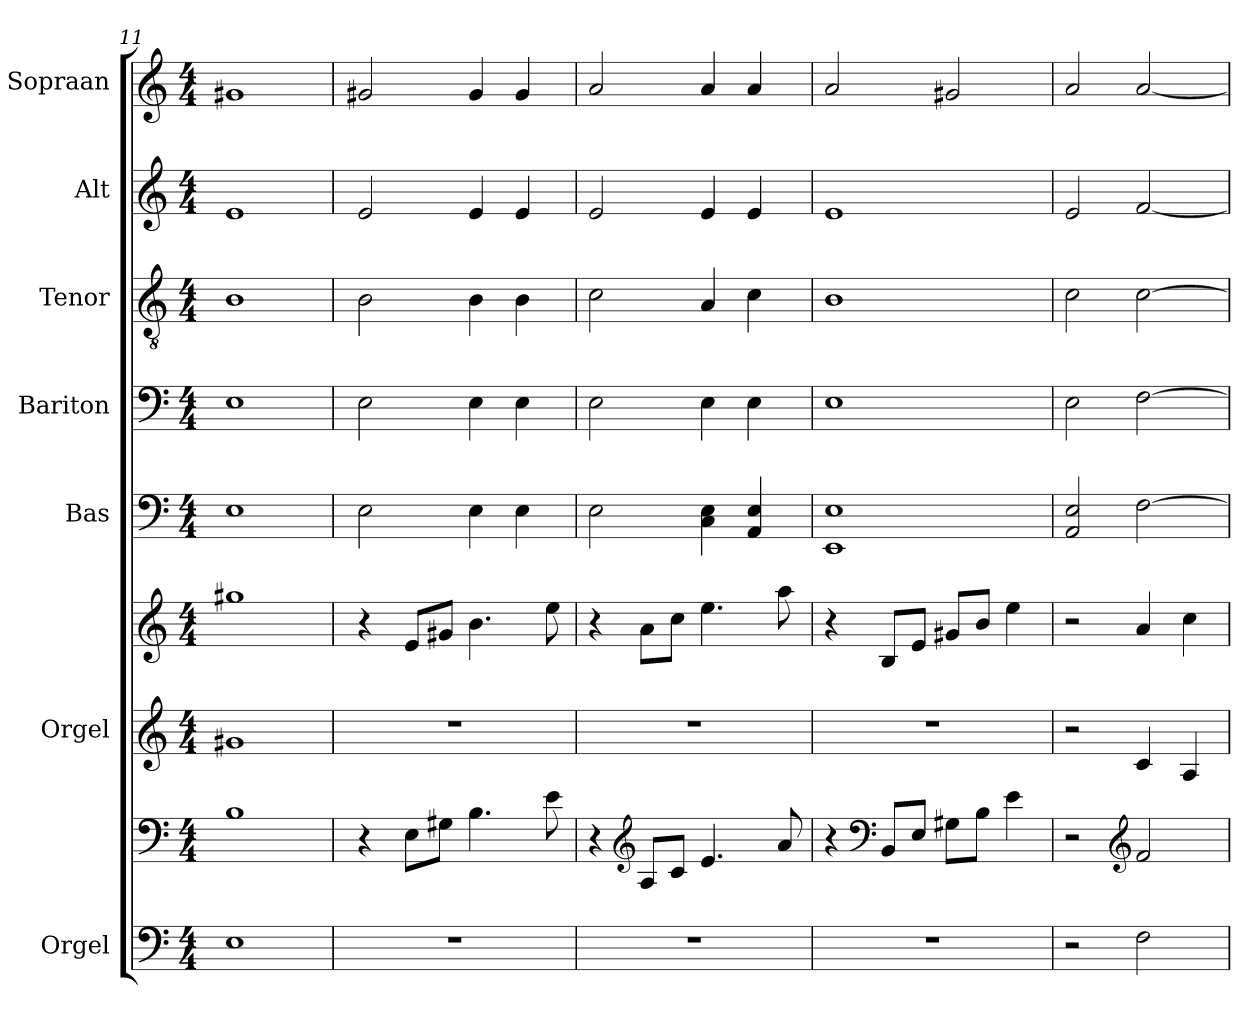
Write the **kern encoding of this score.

**kern	**kern	**kern	**kern	**kern	**kern	**kern	**kern	**kern
*part7	*part7	*part6	*part6	*part5	*part4	*part3	*part2	*part1
*staff9	*staff8	*staff7	*staff6	*staff5	*staff4	*staff3	*staff2	*staff1
*I"Orgel	*	*I"Orgel	*	*I"Bas	*I"Bariton	*I"Tenor	*I"Alt	*I"Sopraan
*I'Org.	*	*I'Org.	*	*I'Bs.	*I'Ba.	*I'T.	*I'A.	*I'S.
*clefF4	*clefF4	*clefG2	*clefG2	*clefF4	*clefF4	*clefGv2	*clefG2	*clefG2
*k[]	*k[]	*k[]	*k[]	*k[]	*k[]	*k[]	*k[]	*k[]
*M4/4	*M4/4	*M4/4	*M4/4	*M4/4	*M4/4	*M4/4	*M4/4	*M4/4
=11	=11	=11	=11	=11	=11	=11	=11	=11
1E	1B	1g#X	1gg#X	1E	1E	1B	1e	1g#X
=12	=12	=12	=12	=12	=12	=12	=12	=12
1r	4r	1r	4r	2E\	2E\	2B\	2e/	2g#X/
.	8E\L	.	8e/L	.	.	.	.	.
.	8G#X\J	.	8g#X/J	.	.	.	.	.
.	4.B\	.	4.b\	4E\	4E\	4B\	4e/	4g#/
.	.	.	.	4E\	4E\	4B\	4e/	4g#/
.	8e\	.	8ee\	.	.	.	.	.
=13	=13	=13	=13	=13	=13	=13	=13	=13
1r	4r	1r	4r	2E\	2E\	2c\	2e/	2a/
*	*clefG2	*	*	*	*	*	*	*
.	8A/L	.	8a\L	.	.	.	.	.
.	8c/J	.	8cc\J	.	.	.	.	.
.	4.e/	.	4.ee\	4C\ 4E\	4E\	4A/	4e/	4a/
.	.	.	.	4AA/ 4E/	4E\	4c\	4e/	4a/
.	8a/	.	8aa\	.	.	.	.	.
!!LO:PB:g=z
=14	=14	=14	=14	=14	=14	=14	=14	=14
1r	4r	1r	4r	1EE 1E	1E	1B	1e	2a/
*	*clefF4	*	*	*	*	*	*	*
.	8BB/L	.	8B/L	.	.	.	.	.
.	8E/J	.	8e/J	.	.	.	.	.
.	8G#X\L	.	8g#X/L	.	.	.	.	2g#X/
.	8B\J	.	8b/J	.	.	.	.	.
.	4e\	.	4ee\	.	.	.	.	.
=15	=15	=15	=15	=15	=15	=15	=15	=15
2r	2r	2r	2r	2AA/ 2E/	2E\	2c\	2e/	2a/
*	*clefG2	*	*	*	*	*	*	*
2F\	2f/	4c/	4a/	[2F\	[2F\	[2c\	[2f/	[2a/
.	.	4A/	4cc\	.	.	.	.	.
=	=	=	=	=	=	=	=	=
*-	*-	*-	*-	*-	*-	*-	*-	*-
